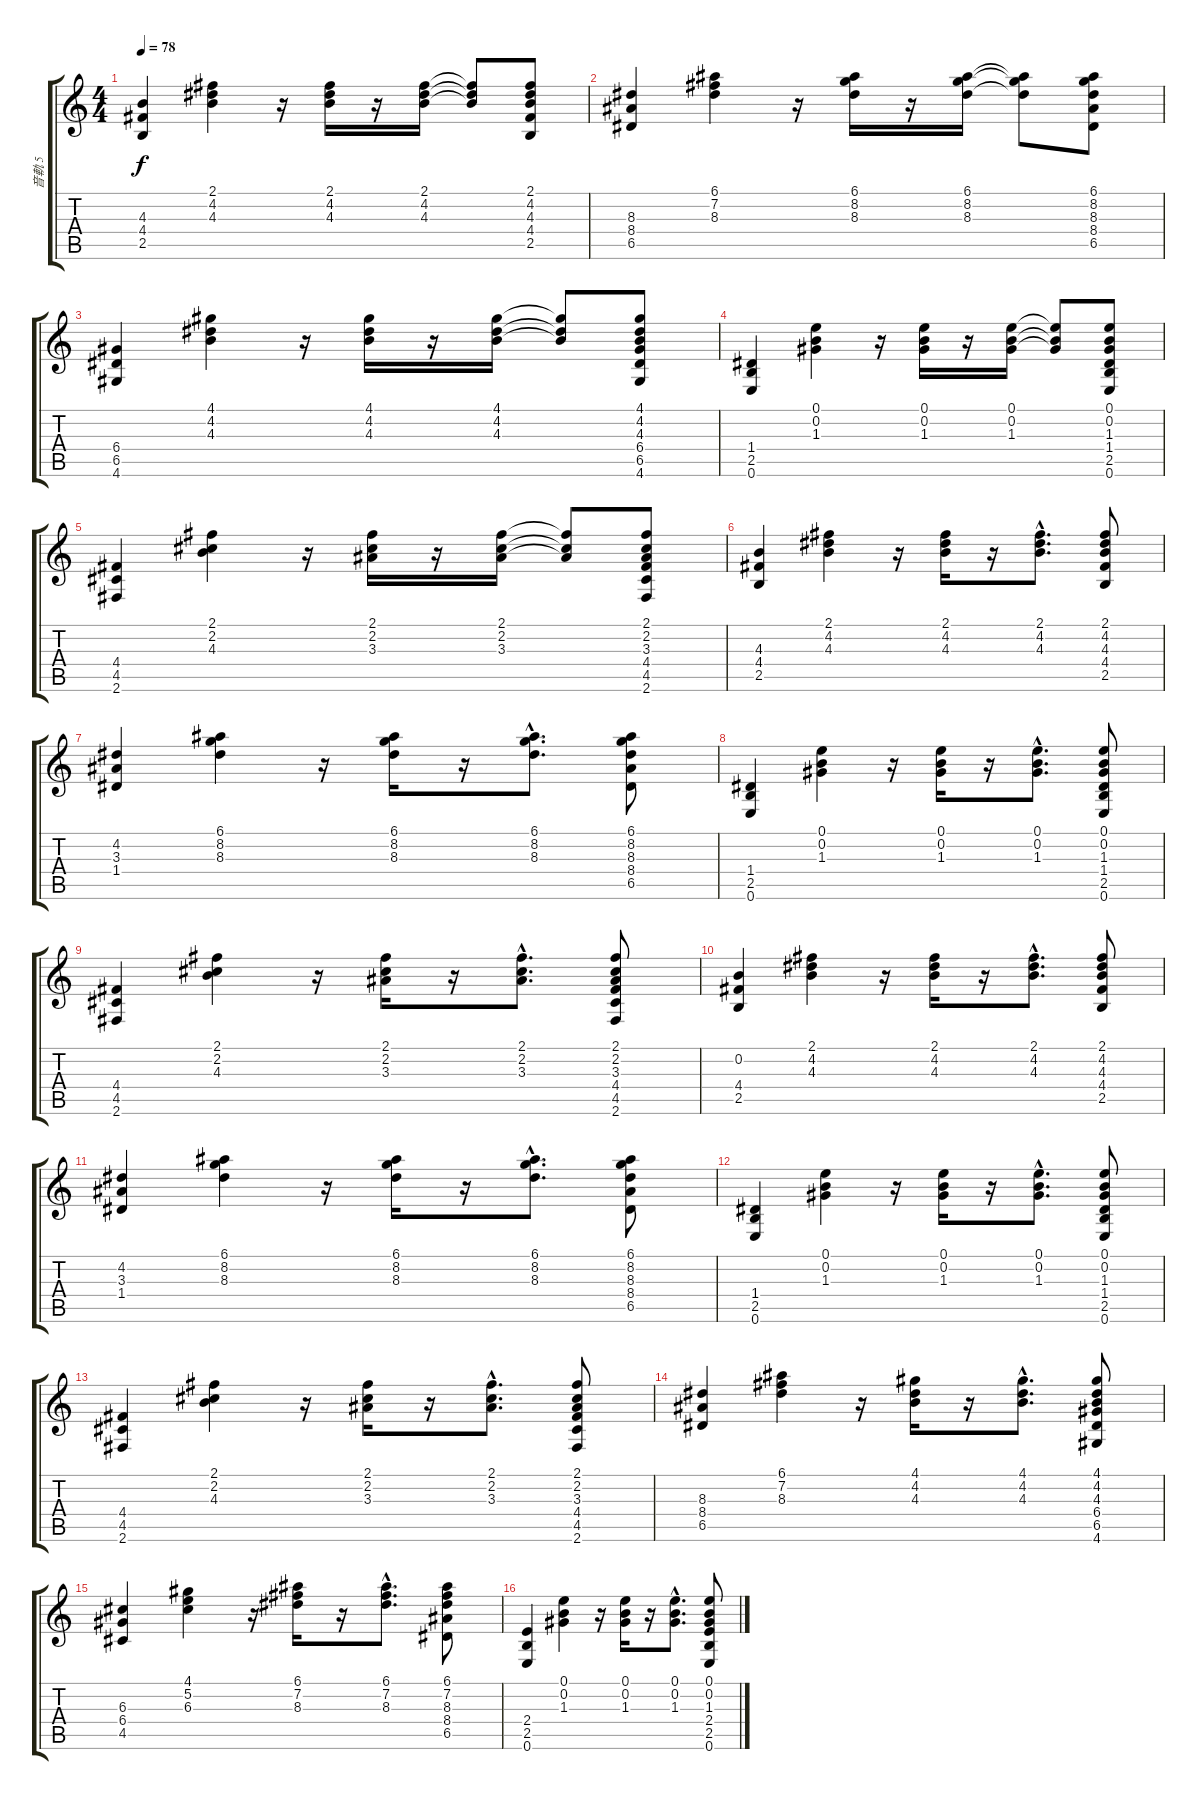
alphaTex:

\track ("音軌 5" "音軌 5") {instrument electricguitarclean}
\staff {score tabs}
\tuning (E4 B3 G3 D3 A2 E2) {hide}
\ts (4 4)
\tempo 78
\clef g2
\ks c
(4.3 4.4 2.5).4{dy f} (2.1 4.2 4.3).4 r.16 (2.1 4.2 4.3).16 r.16 (2.1 4.2 4.3).16 (2.1{t} 4.2{t} 4.3{t}).8 (2.1 4.2 4.3 4.4 2.5).8 |
(8.3 8.4 6.5).4 (6.1 7.2 8.3).4 r.16 (6.1 8.2 8.3).16 r.16 (6.1 8.2 8.3).16 (6.1{t} 8.2{t} 8.3{t}).8 (6.1 8.2 8.3 8.4 6.5).8 |
(6.4 6.5 4.6).4 (4.1 4.2 4.3).4 r.16 (4.1 4.2 4.3).16 r.16 (4.1 4.2 4.3).16 (4.1{t} 4.2{t} 4.3{t}).8 (4.1 4.2 4.3 6.4 6.5 4.6).8 |
(1.4 2.5 0.6).4 (0.1 0.2 1.3).4 r.16 (0.1 0.2 1.3).16 r.16 (0.1 0.2 1.3).16 (0.1{t} 0.2{t} 1.3{t}).8 (0.1 0.2 1.3 1.4 2.5 0.6).8 |
(4.4 4.5 2.6).4 (2.1 2.2 4.3).4 r.16 (2.1 2.2 3.3).16 r.16 (2.1 2.2 3.3).16 (2.1{t} 2.2{t} 3.3{t}).8 (2.1 2.2 3.3 4.4 4.5 2.6).8 |
(4.3 4.4 2.5).4 (2.1 4.2 4.3).4 r.16 (2.1 4.2 4.3).16 r.16 (2.1{hac} 4.2{hac} 4.3{hac}).8{d} (2.1 4.2 4.3 4.4 2.5).8 |
(4.2 3.3 1.4).4 (6.1 8.2 8.3).4 r.16 (6.1 8.2 8.3).16 r.16 (6.1{hac} 8.2{hac} 8.3{hac}).8{d} (6.1 8.2 8.3 8.4 6.5).8 |
(1.4 2.5 0.6).4 (0.1 0.2 1.3).4 r.16 (0.1 0.2 1.3).16 r.16 (0.1{hac} 0.2{hac} 1.3{hac}).8{d} (0.1 0.2 1.3 1.4 2.5 0.6).8 |
(4.4 4.5 2.6).4 (2.1 2.2 4.3).4 r.16 (2.1 2.2 3.3).16 r.16 (2.1{hac} 2.2{hac} 3.3{hac}).8{d} (2.1 2.2 3.3 4.4 4.5 2.6).8 |
(0.2 4.4 2.5).4 (2.1 4.2 4.3).4 r.16 (2.1 4.2 4.3).16 r.16 (2.1{hac} 4.2{hac} 4.3{hac}).8{d} (2.1 4.2 4.3 4.4 2.5).8 |
(4.2 3.3 1.4).4 (6.1 8.2 8.3).4 r.16 (6.1 8.2 8.3).16 r.16 (6.1{hac} 8.2{hac} 8.3{hac}).8{d} (6.1 8.2 8.3 8.4 6.5).8 |
(1.4 2.5 0.6).4 (0.1 0.2 1.3).4 r.16 (0.1 0.2 1.3).16 r.16 (0.1{hac} 0.2{hac} 1.3{hac}).8{d} (0.1 0.2 1.3 1.4 2.5 0.6).8 |
(4.4 4.5 2.6).4 (2.1 2.2 4.3).4 r.16 (2.1 2.2 3.3).16 r.16 (2.1{hac} 2.2{hac} 3.3{hac}).8{d} (2.1 2.2 3.3 4.4 4.5 2.6).8 |
(8.3 8.4 6.5).4 (6.1 7.2 8.3).4 r.16 (4.1 4.2 4.3).16 r.16 (4.1{hac} 4.2{hac} 4.3{hac}).8{d} (4.1 4.2 4.3 6.4 6.5 4.6).8 |
(6.3 6.4 4.5).4 (4.1 5.2 6.3).4 r.16 (6.1 7.2 8.3).16 r.16 (6.1{hac} 7.2{hac} 8.3{hac}).8{d} (6.1 7.2 8.3 8.4 6.5).8 |
(2.4 2.5 0.6).4 (0.1 0.2 1.3).4 r.16 (0.1 0.2 1.3).16 r.16 (0.1{hac} 0.2{hac} 1.3{hac}).8{d} (0.1 0.2 1.3 2.4 2.5 0.6).8
